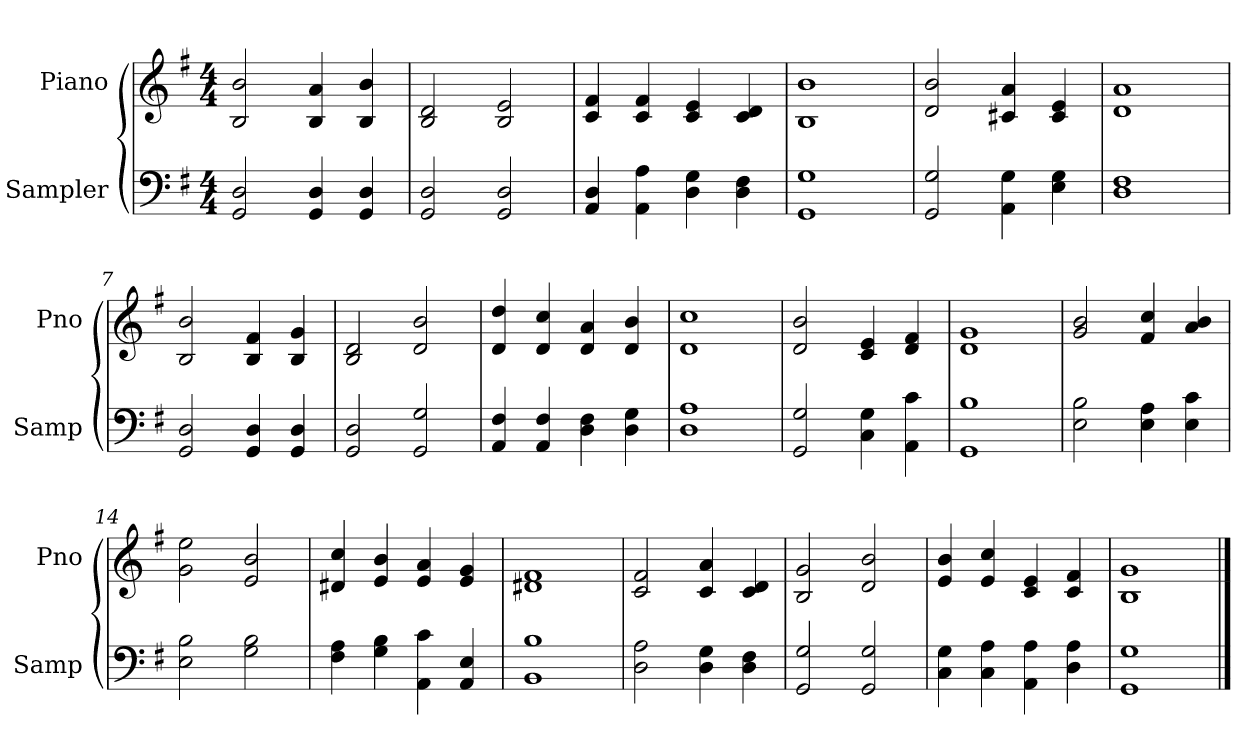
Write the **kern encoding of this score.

**kern	**kern
*part2	*part1
*staff2	*staff1
*I"Sampler	*I"Piano
*I'Samp	*I'Pno
*clefF4	*clefG2
*k[f#]	*k[f#]
*G:	*G:
*M4/4	*M4/4
=1	=1
2GG 2D	2B 2b
4GG 4D	4B 4a
4GG 4D	4B 4b
=2	=2
2GG 2D	2B 2d
2GG 2D	2B 2e
=3	=3
4AA 4D	4c 4f#
4AA 4A	4c 4f#
4D 4G	4c 4e
4D 4F#	4c 4d
=4	=4
1GG 1G	1B 1b
=5	=5
2GG 2G	2d 2b
4AA 4G	4c#X 4a
4E 4G	4c# 4e
=6	=6
1D 1F#	1d 1a
=7	=7
2GG 2D	2B 2b
4GG 4D	4B 4f#
4GG 4D	4B 4g
=8	=8
2GG 2D	2B 2d
2GG 2G	2d 2b
=9	=9
4AA 4F#	4d 4dd
4AA 4F#	4d 4cc
4D 4F#	4d 4a
4D 4G	4d 4b
=10	=10
1D 1A	1d 1cc
=11	=11
2GG 2G	2d 2b
4C 4G	4c 4e
4AA 4c	4d 4f#
=12	=12
1GG 1B	1d 1g
=13	=13
2E 2B	2g 2b
4E 4A	4f# 4cc
4E 4c	4a 4b
=14	=14
2E 2B	2g 2ee
2G 2B	2e 2b
=15	=15
4F# 4A	4d#X 4cc
4G 4B	4e 4b
4AA 4c	4e 4a
4AA 4E	4e 4g
=16	=16
1BB 1B	1d#X 1f#
=17	=17
2D 2A	2c 2f#
4D 4G	4c 4a
4D 4F#	4c 4d
=18	=18
2GG 2G	2B 2g
2GG 2G	2d 2b
=19	=19
4C 4G	4e 4b
4C 4A	4e 4cc
4AA 4A	4c 4e
4D 4A	4c 4f#
=20	=20
1GG 1G	1B 1g
==	==
*-	*-
